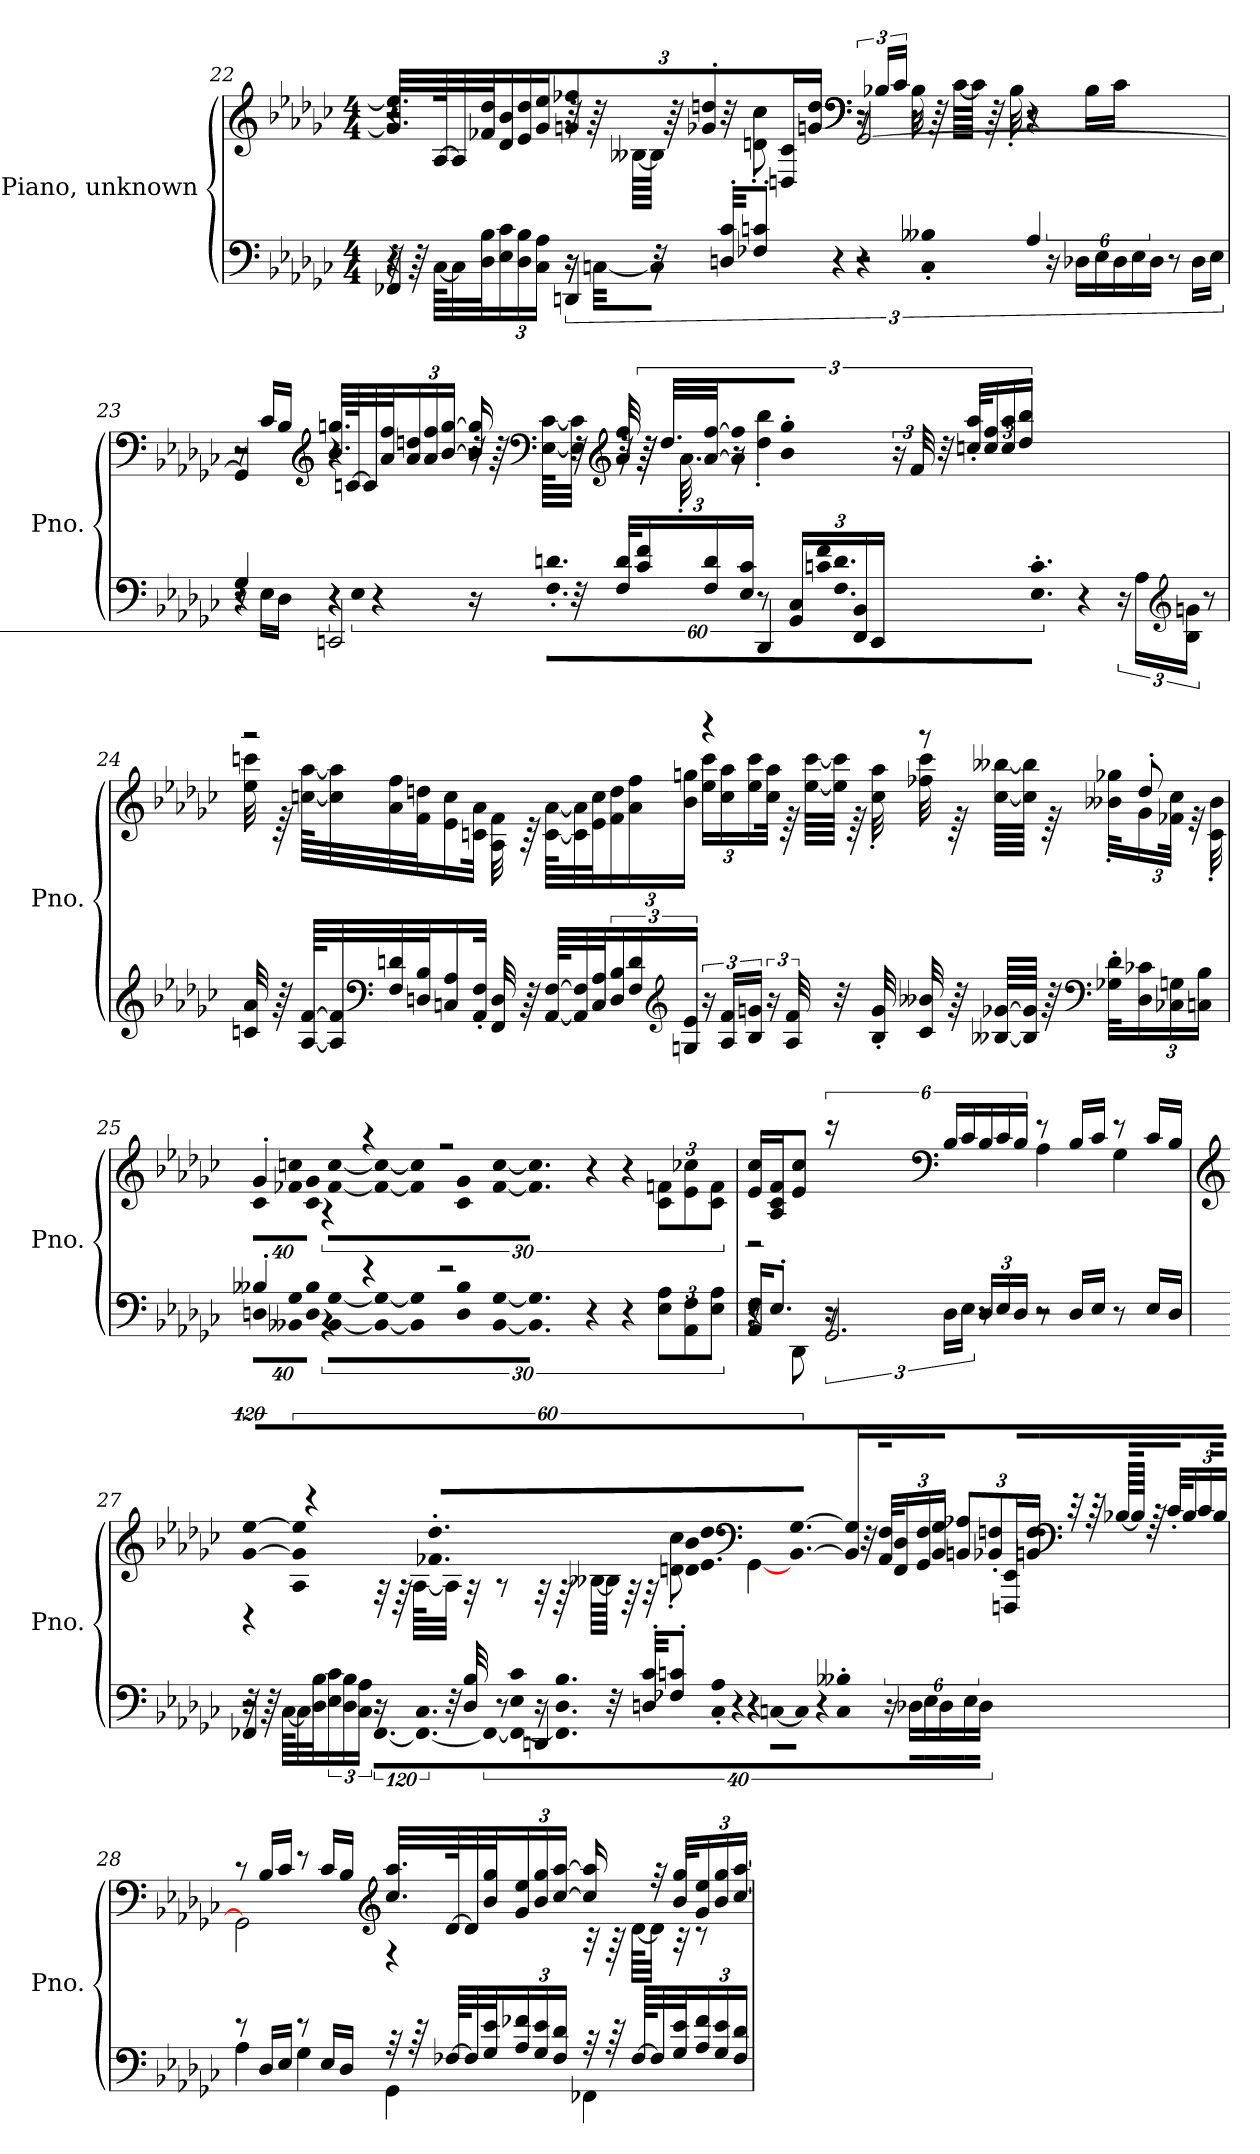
**kern	**kern
*part1	*part1
*staff2	*staff1
*I"Piano, unknown	*
*I'Pno.	*
!!LO:LB:g=z
*clefF4	*clefG2
*k[b-e-a-d-g-c-]	*k[b-e-a-d-g-c-]
*M4/4	*M4/4
=22	=22
*^	*^
*	*^	*	*^
4FF-X/	32r	4r	32.g-/] 32.ee-/]LLL	4r	2r
.	64r	.	.	.	.
.	[64C-\KLLL	.	[64A-/K	.	.
.	32C-\]	.	32A-/]	.	.
.	32D-\ 32B-\J	.	32f-X/ 32dd-/J	.	.
*	*Xbrackettup	*	*Xbrackettup	*	*
.	24E-\ 24c-\	.	24d-/ 24b-/	.	.
.	24D-\ 24B-\	.	24e-/ 24dd-/	.	.
.	24C-\ 24A-\JJ	.	24g-/ 24ee-/J	.	.
*	*brackettup	*	*	*	*
16r	24r	4DDn/	12gn/ 12ff-X/	32r	.
.	.	.	.	64r	.
.	[48Cn\KKL	.	.	.	.
.	.	.	.	[64B--X\LLLL	.
32r	8C\J]	.	.	64B--\JJJJ]	.
.	.	.	.	64r	.
.	.	.	12g-X/' 12ddn/'	.	.
32Dn/' 32c-/'KKL	.	.	.	32r	.
8F-X/' 8cn/'J	.	.	.	8dn\' 8cc-\'	.
.	.	.	24Dn/ 24c-/L	.	.
.	32r	.	.	.	.
.	.	.	24gn/ 24dd/JJ	.	.
.	32C\' 32B--X\'	.	.	.	.
*	*	*	*clefF4	*	*
*	*	*	*brackettup	*	*
4r	24r	2r	24r	8r	[2GG-/
.	24D-X\LL	.	24B-X/LL	.	.
.	24E-\	.	24c-/JJ	.	.
*	*Xbrackettup	*	*	*	*
.	24D-\	.	8r	32B-\	.
.	.	.	.	64r	.
.	24E-\	.	.	.	.
.	.	.	.	[64c-\LLLL	.
.	.	.	.	64c-\JJJJ]	.
.	.	.	.	64r	.
.	24D-\JJ	.	.	.	.
.	.	.	.	32B-'\	.
4A-/	8r	.	4r	8r	.
.	16D-\LL	.	.	16B-\LL	.
.	16E-\JJ	.	.	16c-\JJ	.
!!LO:LB:g=z	!!	!!
=23	=23	=23	=23	=23	=23
4G-/	8r	4r	8r	2r	4GG-/]
.	16E-\LL	.	16c-/LL	.	.
.	16D-\JJ	.	16B-/JJ	.	.
*	*	*	*clefG2	*	*
*	*brackettup	*	*	*	*
!	!LO:N:vis=16	!	!	!	!
4r	1920%107r	2CCn/	32.b-/ 32.ggn/LLL	.	4r
.	.	.	[64cn/K	.	.
!	!LO:N:vis=32	!	!	!	!
.	1920%53E-\	.	.	.	.
.	.	.	32c/]	.	.
!	!LO:N:vis=64	!	!	!	!
.	640%9r	.	.	.	.
.	.	.	32a-/ 32ff/J	.	.
.	36.F\' 36.dn\'LLL	.	.	.	.
*	*	*	*Xbrackettup	*	*
.	.	.	24a-/ 24ddn/	.	.
!	!LO:N:vis=32	!	!	!	!
.	1920%53cn\ 1920%53f\	.	.	.	.
.	36.F\ 36.d\	.	24a-/ 24ff/	.	.
.	36.E-\' 36.c\'JJJ	.	[24b-/ [24gg/JJ	.	.
16r	4r	.	16b-/] 16gg/]	32r	2r
.	.	.	.	64r	.
*	*	*	*clefF4	*	*
.	.	.	.	[64E-\ [64c\KLLL	.
32r	.	.	32r	32E-\] 32c\]JJJ	.
*	*	*	*clefG2	*	*
32F/ 32d/KLL	.	.	32a-/ 32ff/	32r	.
*Xbrackettup	*	*	*brackettup	*	*
24c/ 24f/	.	.	96r	64r	.
.	.	.	48.dd/LLL	.	.
.	.	.	.	32.a-'\	.
24F/ 24d/	.	.	[48a-/ [48ff/	.	.
.	.	.	32a-/] 32ff/]	16r	.
24E-/ 24c/JJ	.	.	.	.	.
.	.	.	32b-/' 32gg/'JJJ	.	.
*	*brackettup	*	*	*	*
8r	24r	4BBB-/	24r	4dd\' 4bb-\'	.
.	24A-\LL	.	48f/	.	.
.	.	.	32r	.	.
*clefG2	*	*	*	*	*
.	24B-\ 24gn\JJ	.	.	.	.
.	.	.	32ccn/' 32aa-/'KLL	.	.
*Xbrackettup	*	*	*Xbrackettup	*	*
24e-/ 24a-/LL	8r	.	24cc/ 24ff/	.	.
24B-/ 24g/	.	.	24cc/ 24aa-/	.	.
24A-/JJ	.	.	24dd/ 24bb-/JJ	.	.
*v	*v	*v	*	*	*
*	*	*v	*v
!!LO:LB:g=z
=24	=24	=24
32cn/ 32a-/	2r	32ee-\ 32cccn\
64r	.	64r
[64A-/ [64f/KLLL	.	[64ccn\ [64aa-\KLLL
32A-/] 32f/]	.	32cc\] 32aa-\]
*clefF4	*	*
32F/ 32dn/	.	32a-\ 32ff\
32Dn/ 32B-/J	.	32f\ 32ddn\J
16Cn/ 16A-/	.	16e-\ 16cc\
32AA-/' 32F/'JJk	.	32cn\ 32a-\JJk
32FF/ 32D/	.	32A-\ 32f\
64r	.	64r
[64AA-/ [64F/KLLL	.	[64c\ [64a-\KLLL
32AA-/] 32F/]	.	32c\] 32a-\]
32C/ 32A-/J	.	32e-\ 32cc\J
24D/ 24B-/	.	24f\ 24dd\
24F/ 24d/	.	24a-\ 24ff\
*clefG2	*	*
24Gn/ 24e-/JJ	.	24b-\ 24ggn\JJ
*brackettup	*	*
24r	4r	24ee-\ 24ccc\LL
24A-/ 24f/LL	.	24cc\ 24aa-\
24B-/ 24gn/JJ	.	24ee-\ 24ccc\
24r	.	32cc\ 32aa-\JJk
.	.	64r
48A-/ 48f/	.	.
.	.	[64ee-\ [64ccc\LLLL
32r	.	64ee-\] 64ccc\]JJJJ
.	.	64r
32B-/' 32g/'	.	32cc\' 32aa-\'
32c/ 32b--X/	8r	32ff-X\ 32ccc\
64r	.	64r
[64B--X/ [64g-X/LLLL	.	[64cc\ [64bb--X\LLLL
64B--/] 64g-/]JJJJ	.	64cc\] 64bb--\]JJJJ
64r	.	64r
*clefF4	*	*
32G-X\' 32d\'KLL	.	32b--X\' 32gg-X\'KLL
*Xbrackettup	*	*
24D\ 24c-X\	8dd'/	24g-\
24C-X\ 24Gn\	.	48f-X\ 48cc\JJk
.	.	32r
24Cn\ 24B--\JJ	.	.
.	.	32c\' 32b--\'
!!LO:LB:g=z	!!
=25	=25	=25
*^	*	*
*	*brackettup	*	*
!	!LO:N:vis=32	!	!
*	*	*	*brackettup
!	!	!	!LO:N:vis=32
4B--X'/	640%23Dn\LLL	4g-'/	640%23c-\LLL
!	!LO:N:vis=32	!	!LO:N:vis=32
.	640%23BB--X\ 640%23G-\	.	640%23f-X\ 640%23ccn\
!	!LO:N:vis=32	!	!LO:N:vis=32
.	640%23D\ 640%23B--\JJJ	.	640%23c-\ 640%23g-\JJJ
!	!LO:N:vis=128	!	!LO:N:vis=128
.	1920%17r	.	1920%17r
.	[120BB--\ [120G-\KLLL	.	[120f-\ [120cc\KLLL
.	1920BB--\_ 1920G-\_	.	1920f-\_ 1920cc\_
.	32BB--\] 32G-\]	.	32f-\] 32cc\]
.	32D\ 32B--\J	.	32c-\ 32g-\J
.	[16BB--\ [16G-\J	.	[16f-\ [16cc\J
4r	.	4r	.
.	8.BB--\] 8.G-\]J	.	8.f-\] 8.cc\]J
.	16r	.	16r
2r	.	2r	.
.	4r	.	4r
*	*Xbrackettup	*	*Xbrackettup
.	12E-\ 12A-\L	.	12c-\ 12fn\L
.	12AA-\ 12F\	.	12e-\ 12cc-X\
.	12E-\ 12A-\J	.	12c-\ 12f\J
1920ryy	.	1920ryy	.
=26	=26	=26	=26
*	*^	*	*
16AA-/ 16F/KL	8r	4r	16e-/ 16cc-/LL	2r
8.E-'/J	.	.	16A-/ 16c-/ 16f/J	.
.	8DD-\	.	8e-/ 8cc-/J	.
*	*brackettup	*	*brackettup	*
8r	24r	2.GG-/	24r	.
*	*	*	*clefF4	*
.	24D-\LL	.	24B-/LL	.
.	24E-\JJ	.	24c-/	.
*Xbrackettup	*	*	*Xbrackettup	*
24D-/LL	8r	.	24B-/	.
24E-/	.	.	24c-/	.
24D-/JJ	.	.	24B-/JJ	.
8r	2r	.	8r	4A-\
16D-/LL	.	.	16B-/LL	.
16E-/JJ	.	.	16c-/JJ	.
8r	.	.	8r	4G-\
16E-/LL	.	.	16c-/LL	.
16D-/JJ	.	.	16B-/JJ	.
!!LO:PB:g=z	!!
=27	=27	=27	=27	=27
*	*	*	*clefG2	*
*	*	*	*brackettup	*
!	!	!	!LO:N:vis=16	!
4FF-X/	32r	2r	[1920%107g-/ [1920%107ee-/LL	4r
.	64r	.	.	.
.	[64C-\KLLL	.	.	.
!	!	!	!LO:N:vis=32	!
.	.	.	1920%53A-/ 1920%53g-/] 1920%53ee-/]JJk	.
.	32C-\]	.	.	.
!	!	!	!LO:N:vis=64	!
.	.	.	640%9r	.
.	32D-\ 32B-\J	.	.	.
.	.	.	36.f-X/' 36.dd-/'LLL	.
.	24E-\ 24c-\	.	.	.
!	!	!	!LO:N:vis=32	!
.	.	.	1920%53d-/ 1920%53b-/	.
.	24D-\ 24B-\	.	36.e-/ 36.dd-/	.
.	24C-\ 24A-\JJ	.	[36.g-/ [36.ee-/JJJ	.
!	!LO:N:vis=32.	!	!	!
16r	[1920%103FF-\LLL	.	16g-/] 16ee-/]	32r
.	.	.	.	64r
.	.	.	.	[64A-\KLLL
!	!LO:N:vis=32.	!	!	!
.	1920%103FF-\_ 1920%103C-\	.	.	.
32r	.	.	32r	32A-\JJJ]
32D-/ 32B-/	.	.	32f-/ 32dd-/KLL	32r
!	!LO:N:vis=32	!	!	!
.	640%23FF-\_	.	.	.
*	*	*	*Xbrackettup	*
8r	.	.	24d-/ 24b-/	8r
!	!LO:N:vis=64	!	!	!
.	960%17FF-\_ 960%17E-\ 960%17c-\K	.	.	.
!	!LO:N:vis=32.	!	!	!
.	1920%103FF-\] 1920%103D-\ 1920%103B-\	.	.	.
.	.	.	24e-/ 24dd-/	.
.	.	.	24g-/ 24ee-/JJ	.
!	!LO:N:vis=32	!	!	!
.	640%23C-\' 640%23A-\'JJJ	.	.	.
16r	.	4DDn/	12gn/ 12ff-X/L	32r
*	*brackettup	*	*	*
.	24r	.	.	.
.	.	.	.	64r
.	[48Cn\KKL	.	.	.
.	.	.	.	[64B--X\LLLL
32r	.	.	.	64B--\JJJJ]
.	8C\J]	.	.	.
.	.	.	.	64r
.	.	.	12g-X/' 12ddn/'	.
32Dn/' 32c-/'KKL	.	.	.	32r
8F-X/' 8cn/'J	.	.	.	8dn\' 8cc-\'
.	.	.	24Dn/ 24c-/L	.
.	32r	.	.	.
.	.	.	24gn/ 24dd/JJ	.
.	32C\' 32B--X\'	.	.	.
*	*	*	*clefF4	*
4r	.	4r	32r	[4GG-\
.	24r	.	.	.
.	.	.	64r	.
.	24D-X\LL	.	.	.
.	.	.	[64B-X/LLLL	.
.	.	.	64B-/JJJJ]	.
.	.	.	64r	.
.	24E-\	.	.	.
.	.	.	32c-'/KLL	.
.	.	.	24B-/	.
*	*Xbrackettup	*	*	*
.	24D-\	.	.	.
.	.	.	24c-/	.
.	24E-\	.	.	.
.	.	.	24B-/JJ	.
.	24D-\JJ	.	.	.
1920ryy	.	1920ryy	1920ryy	1920ryy
*	*v	*v	*	*
!!LO:LB:g=z	!!
=28	=28	=28	=28
8r	4A-\	8r	2GG-\]
16D-/LL	.	16B-/LL	.
16E-/JJ	.	16c-/JJ	.
8r	4G-\	8r	.
16E-/LL	.	16c-/LL	.
16D-/JJ	.	16B-/JJ	.
*	*	*clefG2	*
32r	4GG-\	32.cc-/ 32.aa-/LLL	4r
64r	.	.	.
[64F-X/KLLL	.	[64d-/K	.
32F-/]	.	32d-/]	.
32G-/ 32e-/J	.	32b-/ 32gg-/J	.
24A-/ 24f-X/	.	24g-/ 24ee-/	.
24G-/ 24e-/	.	24b-/ 24gg-/	.
24F-/ 24d-/JJ	.	[24cc-/ [24aa-/JJ	.
32r	4FF-X\	16cc-/] 16aa-/]	32r
64r	.	.	64r
[64F-/KLLL	.	.	[64d-\KLLL
32F-/]	.	32r	32d-\JJJ]
32G-/ 32e-/J	.	32b-/ 32gg-/KLL	32r
24A-/ 24f-/	.	24g-/ 24ee-/	8r
24G-/ 24e-/	.	24b-/ 24gg-/	.
24F-/ 24d-/JJ	.	[24cc-/ [24aa-/JJ	.
*v	*v	*	*
*	*v	*v
=	=
*-	*-
